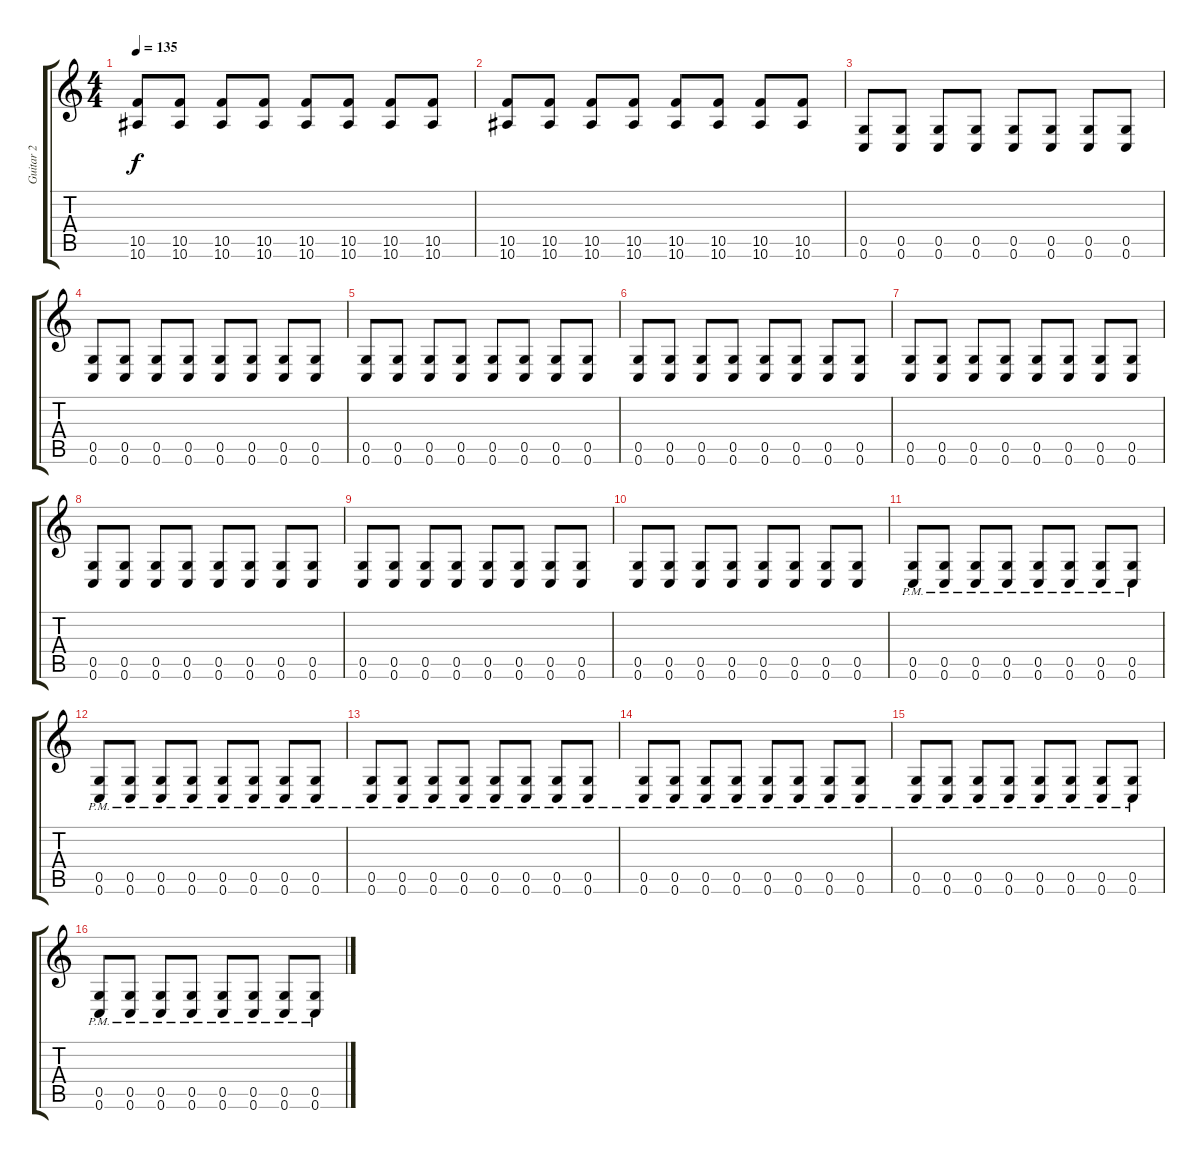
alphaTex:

\track ("Guitar 2" "Guitar 2") {instrument acousticguitarsteel}
\staff {score tabs}
\tuning (D4 A3 F3 C3 G2 C2) {hide}
\ts (4 4)
\tempo 135
\clef g2
\ks c
(10.5 10.6).8{dy f} (10.5 10.6).8 (10.5 10.6).8 (10.5 10.6).8 (10.5 10.6).8 (10.5 10.6).8 (10.5 10.6).8 (10.5 10.6).8 |
(10.5 10.6).8 (10.5 10.6).8 (10.5 10.6).8 (10.5 10.6).8 (10.5 10.6).8 (10.5 10.6).8 (10.5 10.6).8 (10.5 10.6).8 |
(0.5 0.6).8 (0.5 0.6).8 (0.5 0.6).8 (0.5 0.6).8 (0.5 0.6).8 (0.5 0.6).8 (0.5 0.6).8 (0.5 0.6).8 |
(0.5 0.6).8 (0.5 0.6).8 (0.5 0.6).8 (0.5 0.6).8 (0.5 0.6).8 (0.5 0.6).8 (0.5 0.6).8 (0.5 0.6).8 |
(0.5 0.6).8 (0.5 0.6).8 (0.5 0.6).8 (0.5 0.6).8 (0.5 0.6).8 (0.5 0.6).8 (0.5 0.6).8 (0.5 0.6).8 |
(0.5 0.6).8 (0.5 0.6).8 (0.5 0.6).8 (0.5 0.6).8 (0.5 0.6).8 (0.5 0.6).8 (0.5 0.6).8 (0.5 0.6).8 |
(0.5 0.6).8 (0.5 0.6).8 (0.5 0.6).8 (0.5 0.6).8 (0.5 0.6).8 (0.5 0.6).8 (0.5 0.6).8 (0.5 0.6).8 |
(0.5 0.6).8 (0.5 0.6).8 (0.5 0.6).8 (0.5 0.6).8 (0.5 0.6).8 (0.5 0.6).8 (0.5 0.6).8 (0.5 0.6).8 |
(0.5 0.6).8 (0.5 0.6).8 (0.5 0.6).8 (0.5 0.6).8 (0.5 0.6).8 (0.5 0.6).8 (0.5 0.6).8 (0.5 0.6).8 |
(0.5 0.6).8 (0.5 0.6).8 (0.5 0.6).8 (0.5 0.6).8 (0.5 0.6).8 (0.5 0.6).8 (0.5 0.6).8 (0.5 0.6).8 |
(0.5{pm} 0.6{pm}).8 (0.5{pm} 0.6{pm}).8 (0.5{pm} 0.6{pm}).8 (0.5{pm} 0.6{pm}).8 (0.5{pm} 0.6{pm}).8 (0.5{pm} 0.6{pm}).8 (0.5{pm} 0.6{pm}).8 (0.5{pm} 0.6{pm}).8 |
(0.5{pm} 0.6{pm}).8 (0.5{pm} 0.6{pm}).8 (0.5{pm} 0.6{pm}).8 (0.5{pm} 0.6{pm}).8 (0.5{pm} 0.6{pm}).8 (0.5{pm} 0.6{pm}).8 (0.5{pm} 0.6{pm}).8 (0.5{pm} 0.6{pm}).8 |
(0.5{pm} 0.6{pm}).8 (0.5{pm} 0.6{pm}).8 (0.5{pm} 0.6{pm}).8 (0.5{pm} 0.6{pm}).8 (0.5{pm} 0.6{pm}).8 (0.5{pm} 0.6{pm}).8 (0.5{pm} 0.6{pm}).8 (0.5{pm} 0.6{pm}).8 |
(0.5{pm} 0.6{pm}).8 (0.5{pm} 0.6{pm}).8 (0.5{pm} 0.6{pm}).8 (0.5{pm} 0.6{pm}).8 (0.5{pm} 0.6{pm}).8 (0.5{pm} 0.6{pm}).8 (0.5{pm} 0.6{pm}).8 (0.5{pm} 0.6{pm}).8 |
(0.5{pm} 0.6{pm}).8 (0.5{pm} 0.6{pm}).8 (0.5{pm} 0.6{pm}).8 (0.5{pm} 0.6{pm}).8 (0.5{pm} 0.6{pm}).8 (0.5{pm} 0.6{pm}).8 (0.5{pm} 0.6{pm}).8 (0.5{pm} 0.6{pm}).8 |
(0.5{pm} 0.6{pm}).8 (0.5{pm} 0.6{pm}).8 (0.5{pm} 0.6{pm}).8 (0.5{pm} 0.6{pm}).8 (0.5{pm} 0.6{pm}).8 (0.5{pm} 0.6{pm}).8 (0.5{pm} 0.6{pm}).8 (0.5{pm} 0.6{pm}).8
